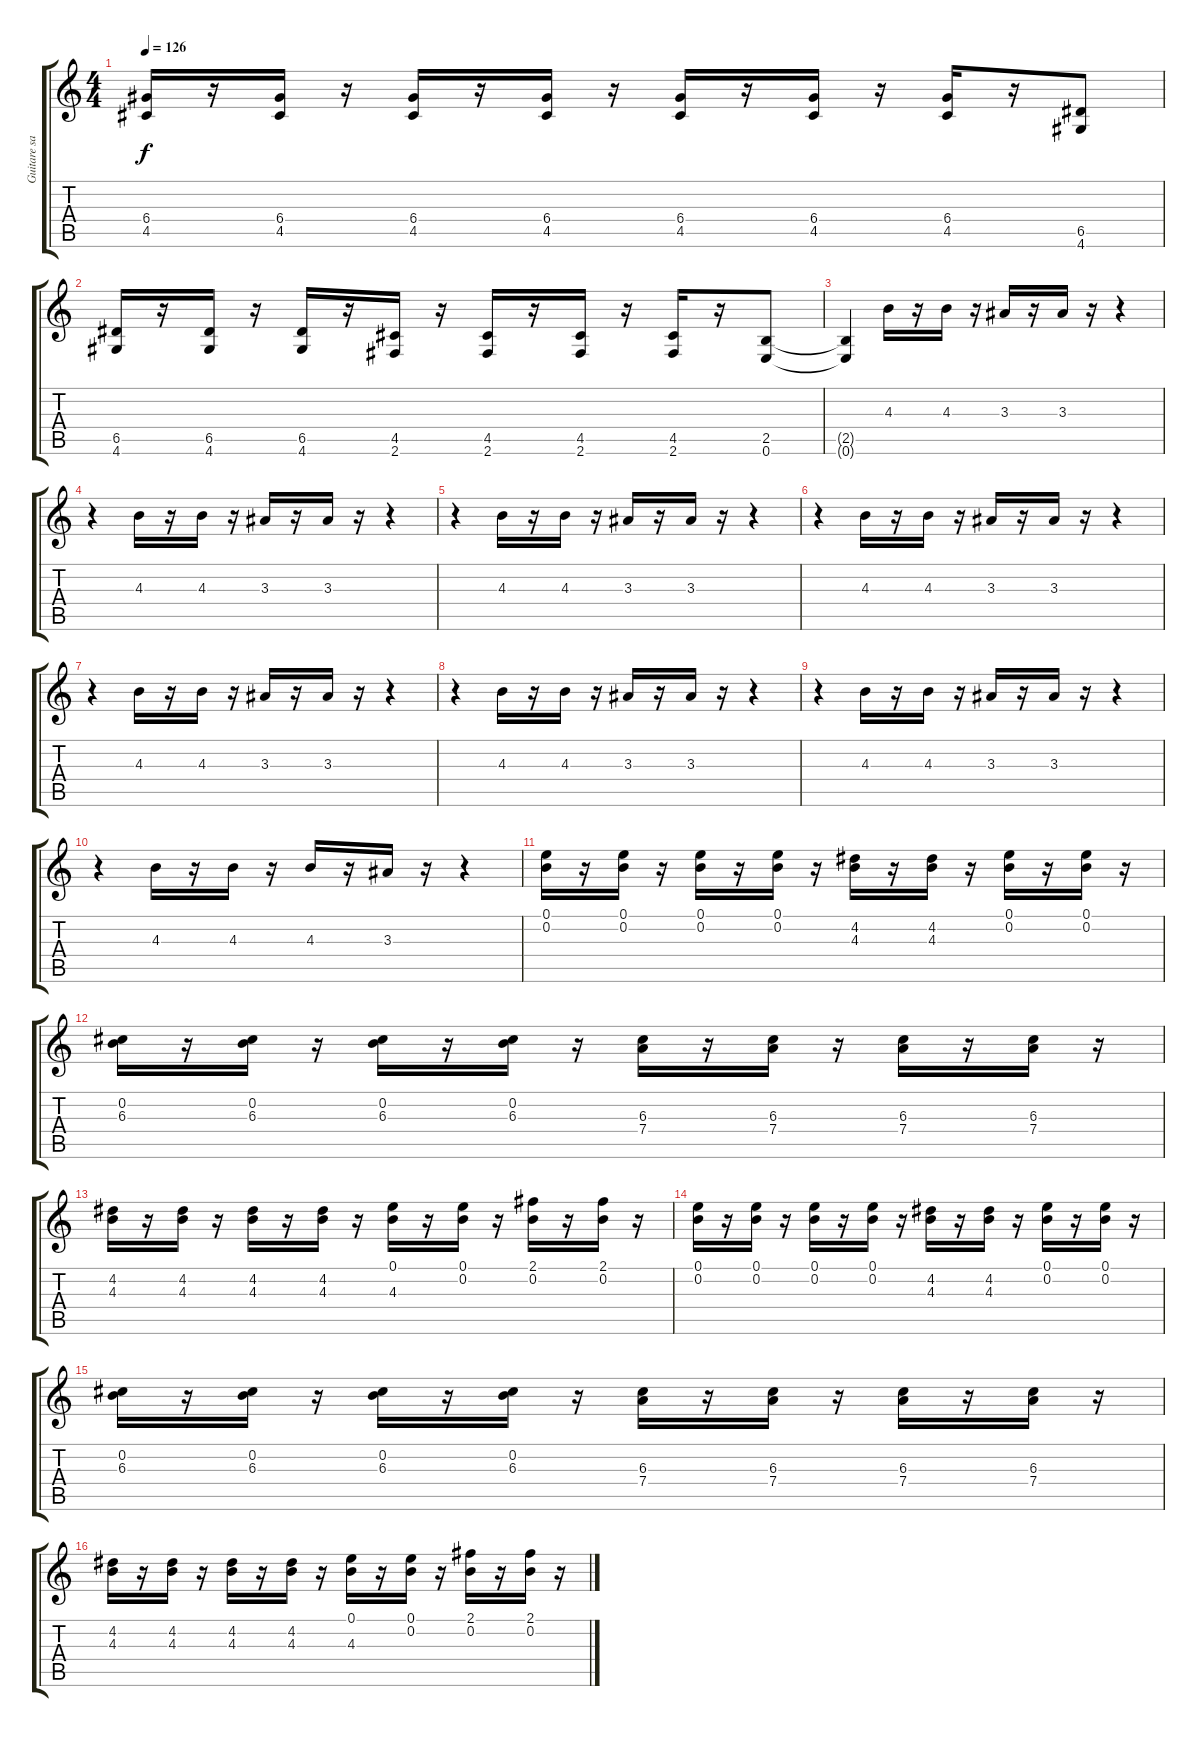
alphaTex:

\track ("Guitare saturée" "Guitare sa") {instrument overdrivenguitar}
\staff {score tabs}
\tuning (E4 B3 G3 D3 A2 E2) {hide}
\ts (4 4)
\tempo 126
\clef g2
\ks c
(6.4 4.5).16{dy f} r.16 (6.4 4.5).16 r.16 (6.4 4.5).16 r.16 (6.4 4.5).16 r.16 (6.4 4.5).16 r.16 (6.4 4.5).16 r.16 (6.4 4.5).16 r.16 (6.5 4.6).8 |
(6.5 4.6).16 r.16 (6.5 4.6).16 r.16 (6.5 4.6).16 r.16 (4.5 2.6).16 r.16 (4.5 2.6).16 r.16 (4.5 2.6).16 r.16 (4.5 2.6).16 r.16 (2.5 0.6).8 |
(2.5{t} 0.6{t}).4 4.3.16 r.16 4.3.16 r.16 3.3.16 r.16 3.3.16 r.16 r.4 |
r.4 4.3.16 r.16 4.3.16 r.16 3.3.16 r.16 3.3.16 r.16 r.4 |
r.4 4.3.16 r.16 4.3.16 r.16 3.3.16 r.16 3.3.16 r.16 r.4 |
r.4 4.3.16 r.16 4.3.16 r.16 3.3.16 r.16 3.3.16 r.16 r.4 |
r.4 4.3.16 r.16 4.3.16 r.16 3.3.16 r.16 3.3.16 r.16 r.4 |
r.4 4.3.16 r.16 4.3.16 r.16 3.3.16 r.16 3.3.16 r.16 r.4 |
r.4 4.3.16 r.16 4.3.16 r.16 3.3.16 r.16 3.3.16 r.16 r.4 |
r.4 4.3.16 r.16 4.3.16 r.16 4.3.16 r.16 3.3.16 r.16 r.4 |
(0.1 0.2).16 r.16 (0.1 0.2).16 r.16 (0.1 0.2).16 r.16 (0.1 0.2).16 r.16 (4.2 4.3).16 r.16 (4.2 4.3).16 r.16 (0.1 0.2).16 r.16 (0.1 0.2).16 r.16 |
(0.2 6.3).16 r.16 (0.2 6.3).16 r.16 (0.2 6.3).16 r.16 (0.2 6.3).16 r.16 (6.3 7.4).16 r.16 (6.3 7.4).16 r.16 (6.3 7.4).16 r.16 (6.3 7.4).16 r.16 |
(4.2 4.3).16 r.16 (4.2 4.3).16 r.16 (4.2 4.3).16 r.16 (4.2 4.3).16 r.16 (0.1 4.3).16 r.16 (0.1 0.2).16 r.16 (2.1 0.2).16 r.16 (2.1 0.2).16 r.16 |
(0.1 0.2).16 r.16 (0.1 0.2).16 r.16 (0.1 0.2).16 r.16 (0.1 0.2).16 r.16 (4.2 4.3).16 r.16 (4.2 4.3).16 r.16 (0.1 0.2).16 r.16 (0.1 0.2).16 r.16 |
(0.2 6.3).16 r.16 (0.2 6.3).16 r.16 (0.2 6.3).16 r.16 (0.2 6.3).16 r.16 (6.3 7.4).16 r.16 (6.3 7.4).16 r.16 (6.3 7.4).16 r.16 (6.3 7.4).16 r.16 |
(4.2 4.3).16 r.16 (4.2 4.3).16 r.16 (4.2 4.3).16 r.16 (4.2 4.3).16 r.16 (0.1 4.3).16 r.16 (0.1 0.2).16 r.16 (2.1 0.2).16 r.16 (2.1 0.2).16 r.16
